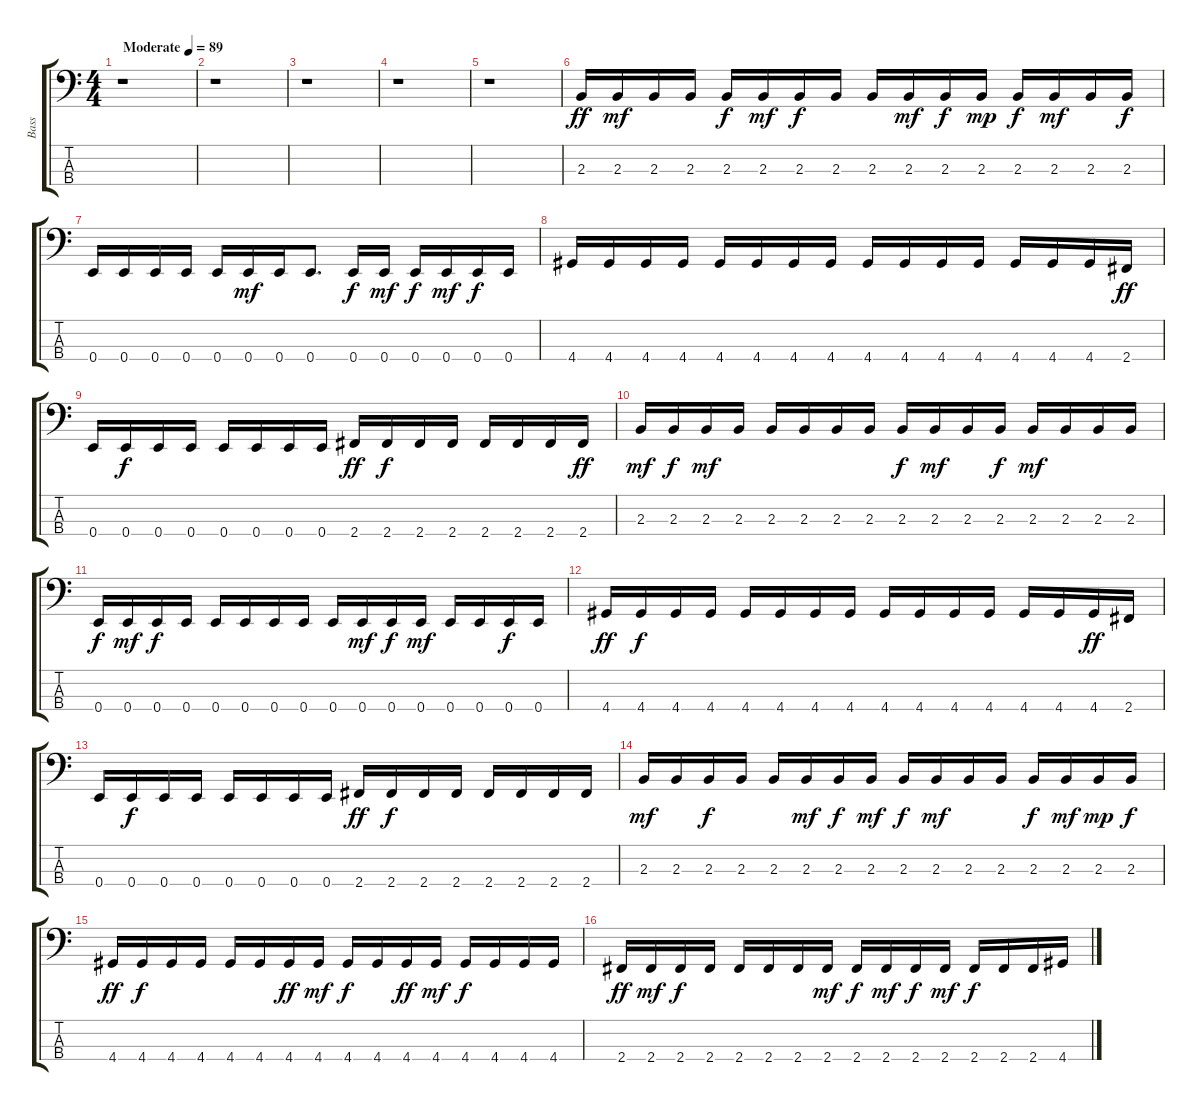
\track ("Bass" "Bass") {instrument electricbassfinger}
\staff {score tabs}
\tuning (G2 D2 A1 E1) {hide}
\ts (4 4)
\tempo (89 "Moderate")
\clef f4
\ks c
r.1{dy ff instrument electricbassfinger} |
r.1 |
r.1 |
r.1 |
r.1 |
2.3.16 2.3.16{dy mf} 2.3.16 2.3.16 2.3.16{dy f} 2.3.16{dy mf} 2.3.16{dy f} 2.3.16 2.3.16 2.3.16{dy mf} 2.3.16{dy f} 2.3.16{dy mp} 2.3.16{dy f} 2.3.16{dy mf} 2.3.16 2.3.16{dy f} |
0.4.16 0.4.16 0.4.16 0.4.16 0.4.16 0.4.16{dy mf} 0.4.16 0.4.8{d} 0.4.16{dy f} 0.4.16{dy mf} 0.4.16{dy f} 0.4.16{dy mf} 0.4.16{dy f} 0.4.16 |
4.4.16 4.4.16 4.4.16 4.4.16 4.4.16 4.4.16 4.4.16 4.4.16 4.4.16 4.4.16 4.4.16 4.4.16 4.4.16 4.4.16 4.4.16 2.4.16{dy ff} |
0.4.16 0.4.16{dy f} 0.4.16 0.4.16 0.4.16 0.4.16 0.4.16 0.4.16 2.4.16{dy ff} 2.4.16{dy f} 2.4.16 2.4.16 2.4.16 2.4.16 2.4.16 2.4.16{dy ff} |
2.3.16{dy mf} 2.3.16{dy f} 2.3.16{dy mf} 2.3.16 2.3.16 2.3.16 2.3.16 2.3.16 2.3.16{dy f} 2.3.16{dy mf} 2.3.16 2.3.16{dy f} 2.3.16{dy mf} 2.3.16 2.3.16 2.3.16 |
0.4.16{dy f} 0.4.16{dy mf} 0.4.16{dy f} 0.4.16 0.4.16 0.4.16 0.4.16 0.4.16 0.4.16 0.4.16{dy mf} 0.4.16{dy f} 0.4.16{dy mf} 0.4.16 0.4.16 0.4.16{dy f} 0.4.16 |
4.4.16{dy ff} 4.4.16{dy f} 4.4.16 4.4.16 4.4.16 4.4.16 4.4.16 4.4.16 4.4.16 4.4.16 4.4.16 4.4.16 4.4.16 4.4.16 4.4.16{dy ff} 2.4.16 |
0.4.16 0.4.16{dy f} 0.4.16 0.4.16 0.4.16 0.4.16 0.4.16 0.4.16 2.4.16{dy ff} 2.4.16{dy f} 2.4.16 2.4.16 2.4.16 2.4.16 2.4.16 2.4.16 |
2.3.16{dy mf} 2.3.16 2.3.16{dy f} 2.3.16 2.3.16 2.3.16{dy mf} 2.3.16{dy f} 2.3.16{dy mf} 2.3.16{dy f} 2.3.16{dy mf} 2.3.16 2.3.16 2.3.16{dy f} 2.3.16{dy mf} 2.3.16{dy mp} 2.3.16{dy f} |
4.4.16{dy ff} 4.4.16{dy f} 4.4.16 4.4.16 4.4.16 4.4.16 4.4.16{dy ff} 4.4.16{dy mf} 4.4.16{dy f} 4.4.16 4.4.16{dy ff} 4.4.16{dy mf} 4.4.16{dy f} 4.4.16 4.4.16 4.4.16 |
2.4.16{dy ff} 2.4.16{dy mf} 2.4.16{dy f} 2.4.16 2.4.16 2.4.16 2.4.16 2.4.16{dy mf} 2.4.16{dy f} 2.4.16{dy mf} 2.4.16{dy f} 2.4.16{dy mf} 2.4.16{dy f} 2.4.16 2.4.16 4.4.16
